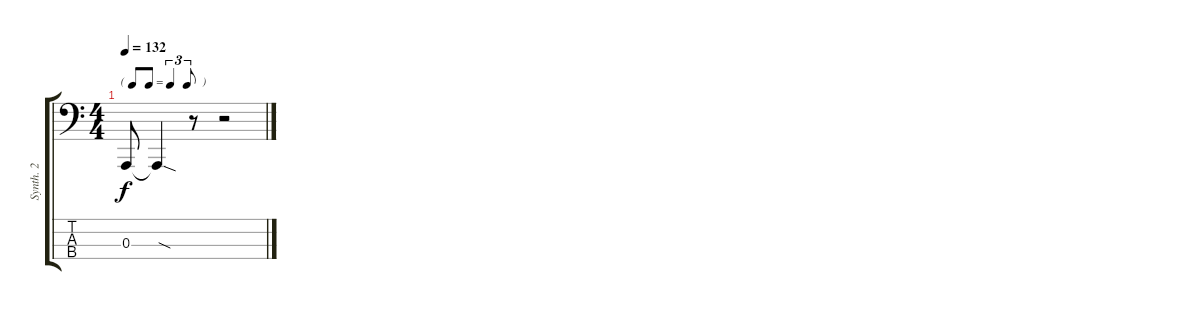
\track ("Synth. 2" "Synth. 2") {instrument lead2sawtooth}
\staff {score tabs}
\tuning (G2 D2 A1 E1) {hide}
\ts (4 4)
\tf triplet8th
\tempo 132
\clef f4
\ks c
0.3{t}.8{dy f} 0.3{sod t}.4 r.8 r.2
